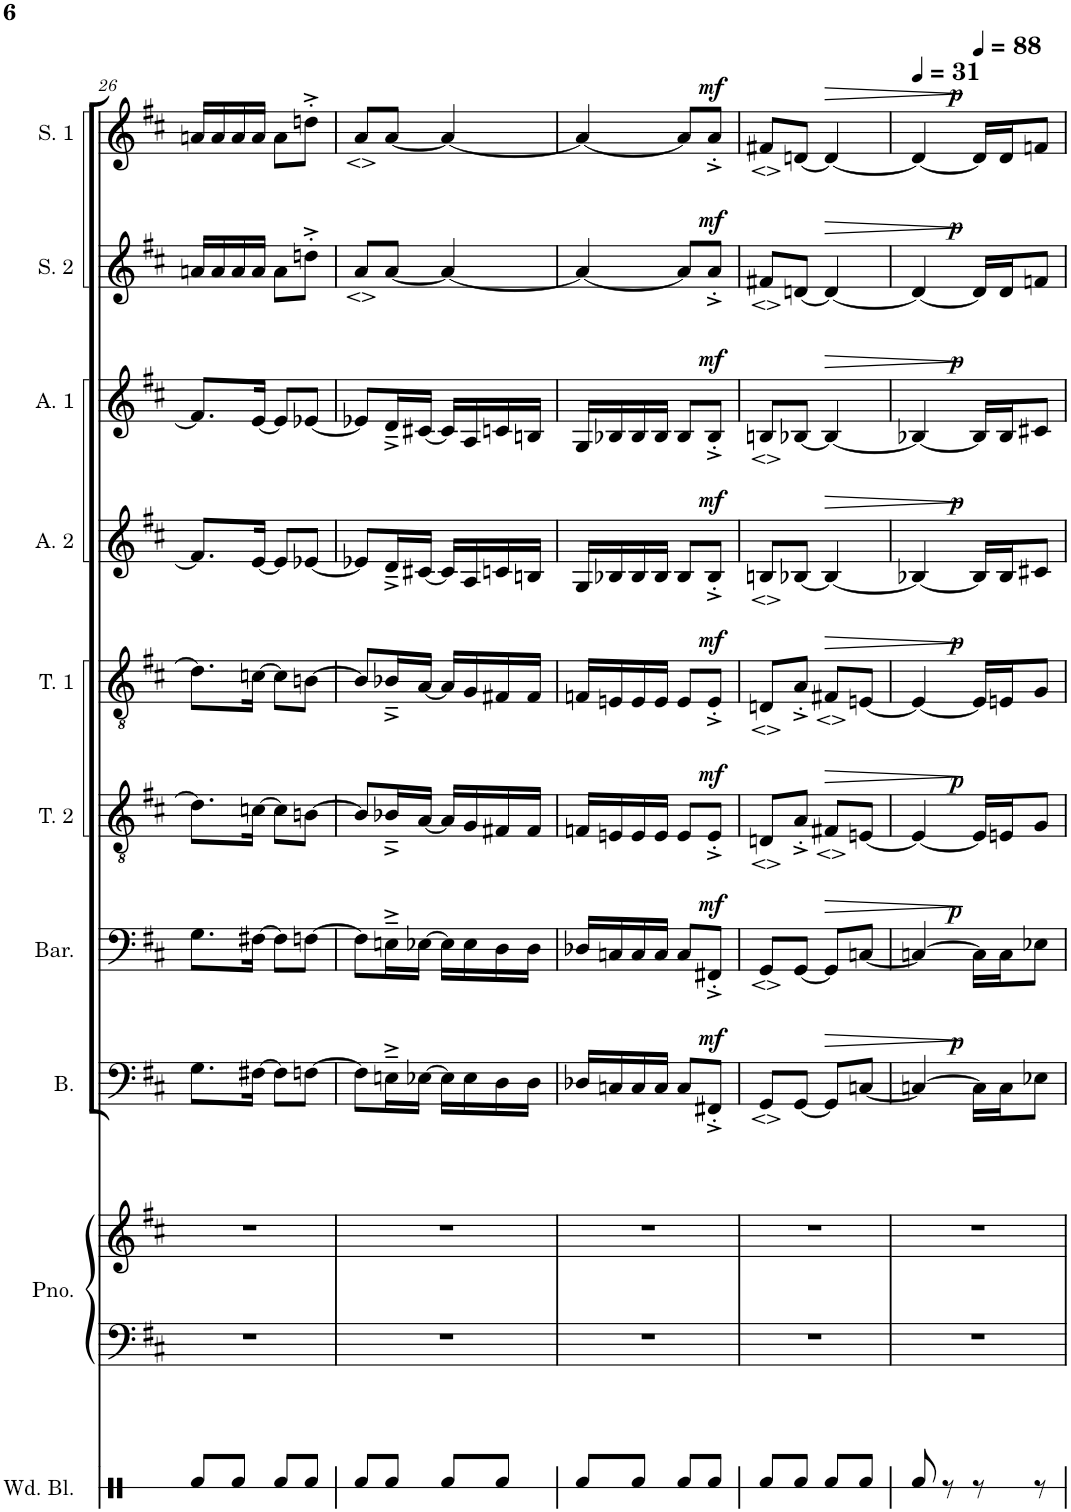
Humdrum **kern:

**kern	**kern	**kern	**kern	**dynam	**kern	**dynam	**kern	**dynam	**kern	**dynam	**kern	**dynam	**kern	**dynam	**kern	**dynam	**kern	**dynam
*part10	*part9	*part9	*part8	*part8	*part7	*part7	*part6	*part6	*part5	*part5	*part4	*part4	*part3	*part3	*part2	*part2	*part1	*part1
*staff11	*staff10	*staff9	*staff8	*staff8	*staff7	*staff7	*staff6	*staff6	*staff5	*staff5	*staff4	*staff4	*staff3	*staff3	*staff2	*staff2	*staff1	*staff1
*I"Wood Blocks	*I"Piano	*	*I"Bass	*	*I"Baritone	*	*I"Tenor 2	*	*I"Tenor 1	*	*I"Alto 2	*	*I"Alto 1	*	*I"Soprano 2	*	*I"Soprano 1	*
*I'Wd. Bl.	*I'Pno.	*	*I'B.	*	*I'Bar.	*	*I'T. 2	*	*I'T. 1	*	*I'A. 2	*	*I'A. 1	*	*I'S. 2	*	*I'S. 1	*
!!LO:PB:g=z
*clefX	*clefF4	*clefG2	*clefF4	*	*clefF4	*	*clefGv2	*	*clefGv2	*	*clefG2	*	*clefG2	*	*clefG2	*	*clefG2	*
*k[]	*k[f#c#]	*k[f#c#]	*k[f#c#]	*	*k[f#c#]	*	*k[f#c#]	*	*k[f#c#]	*	*k[f#c#]	*	*k[f#c#]	*	*k[f#c#]	*	*k[f#c#]	*
*M2/4	*M2/4	*M2/4	*M2/4	*	*M2/4	*	*M2/4	*	*M2/4	*	*M2/4	*	*M2/4	*	*M2/4	*	*M2/4	*
=26	=26	=26	=26	=26	=26	=26	=26	=26	=26	=26	=26	=26	=26	=26	=26	=26	=26	=26
8Rf/L	2r	2r	8.G\L	.	8.G\L	.	8.d-\L]	.	8.d-\L]	.	8.f/L]	.	8.f/L]	.	16an/LL	.	16an/LL	.
.	.	.	.	.	.	.	.	.	.	.	.	.	.	.	16a/	.	16a/	.
8Rf/J	.	.	.	.	.	.	.	.	.	.	.	.	.	.	16a/	.	16a/	.
.	.	.	[16F#X\Jk	.	[16F#X\Jk	.	[16cn\Jk	.	[16cn\Jk	.	[16e/Jk	.	[16e/Jk	.	16a/JJ	.	16a/JJ	.
8Rf/L	.	.	8F#\L]	.	8F#\L]	.	8c\L]	.	8c\L]	.	8e/L]	.	8e/L]	.	8a\L	.	8a\L	.
8Rf/J	.	.	[8Fn\J	.	[8Fn\J	.	[8Bn\J	.	[8Bn\J	.	[8e-X/J	.	[8e-X/J	.	8ddn^'\J	.	8ddn^'\J	.
=27	=27	=27	=27	=27	=27	=27	=27	=27	=27	=27	=27	=27	=27	=27	=27	=27	=27	=27
8Rf/L	2r	2r	8F\L]	.	8F\L]	.	8B/L]	.	8B/L]	.	8e-X/L]	.	8e-X/L]	.	8a/L	.	8a/L	.
8Rf/J	.	.	16En~^\L	.	16En~^\L	.	16B-X~^/L	.	16B-X~^/L	.	16d~^/L	.	16d~^/L	.	[8a/J	.	[8a/J	.
.	.	.	[16E-X\JJ	.	[16E-X\JJ	.	[16A/JJ	.	[16A/JJ	.	[16c#X/JJ	.	[16c#X/JJ	.	.	.	.	.
8Rf/L	.	.	16E-\LL]	.	16E-\LL]	.	16A/LL]	.	16A/LL]	.	16c#/LL]	.	16c#/LL]	.	4a/_	.	4a/_	.
.	.	.	16E-\	.	16E-\	.	16G/	.	16G/	.	16A/	.	16A/	.	.	.	.	.
8Rf/J	.	.	16D\	.	16D\	.	16F#X/	.	16F#X/	.	16cn/	.	16cn/	.	.	.	.	.
.	.	.	16D\JJ	.	16D\JJ	.	16F#/JJ	.	16F#/JJ	.	16Bn/JJ	.	16Bn/JJ	.	.	.	.	.
=28	=28	=28	=28	=28	=28	=28	=28	=28	=28	=28	=28	=28	=28	=28	=28	=28	=28	=28
8Rf/L	2r	2r	16D-X/LL	.	16D-X/LL	.	16Fn/LL	.	16Fn/LL	.	16G/LL	.	16G/LL	.	4a/_	.	4a/_	.
.	.	.	16Cn/	.	16Cn/	.	16En/	.	16En/	.	16B-X/	.	16B-X/	.	.	.	.	.
8Rf/J	.	.	16C/	.	16C/	.	16E/	.	16E/	.	16B-/	.	16B-/	.	.	.	.	.
.	.	.	16C/JJ	.	16C/JJ	.	16E/JJ	.	16E/JJ	.	16B-/JJ	.	16B-/JJ	.	.	.	.	.
8Rf/L	.	.	8C/L	.	8C/L	.	8E/L	.	8E/L	.	8B-/L	.	8B-/L	.	8a/L]	.	8a/L]	.
!	!	!	!	!LO:DY:a	!	!LO:DY:a	!	!LO:DY:a	!	!LO:DY:a	!	!LO:DY:a	!	!LO:DY:a	!	!LO:DY:a	!	!LO:DY:a
8Rf/J	.	.	8FF#X^'/J	mf	8FF#X^'/J	mf	8E^'/J	mf	8E^'/J	mf	8B-^'/J	mf	8B-^'/J	mf	8a^'/J	mf	8a^'/J	mf
=29	=29	=29	=29	=29	=29	=29	=29	=29	=29	=29	=29	=29	=29	=29	=29	=29	=29	=29
8Rf/L	2r	2r	8GG/L	.	8GG/L	.	8Dn/L	.	8Dn/L	.	8Bn/L	.	8Bn/L	.	8f#X/L	.	8f#X/L	.
8Rf/J	.	.	[8GG/J	.	[8GG/J	.	8A^'/J	.	8A^'/J	.	[8B-X/J	.	[8B-X/J	.	[8dn/J	.	[8dn/J	.
!	!	!	!	!LO:HP:b	!	!LO:HP:b	!	!LO:HP:b	!	!LO:HP:b	!	!LO:HP:b	!	!LO:HP:b	!	!LO:HP:b	!	!LO:HP:b
8Rf/L	.	.	8GG/L]	>	8GG/L]	>	8F#X/L	>	8F#X/L	>	4B-/_	>	4B-/_	>	4d/_	>	4d/_	>
8Rf/J	.	.	[8Cn/J	.	[8Cn/J	.	[8En/J	.	[8En/J	.	.	.	.	.	.	.	.	.
=30	=30	=30	=30	=30	=30	=30	=30	=30	=30	=30	=30	=30	=30	=30	=30	=30	=30	=30
*	*	*	*	*	*	*	*	*	*	*	*	*	*	*	*	*	*MM31	*
*	*	*	*^	*	*^	*	*^	*	*^	*	*^	*	*^	*	*^	*	*^	*
8Rf/	2r	2r	4Cn/_	8ryy	.	4Cn/_	8ryy	.	4E/_	8ryy	.	4E/_	8ryy	.	4B-X/_	8ryy	.	4B-X/_	8ryy	.	4d/_	8ryy	.	4d/_	8ryy	.
!	!	!	!	!	!LO:DY:a	!	!	!LO:DY:a	!	!	!LO:DY:a	!	!	!LO:DY:a	!	!	!LO:DY:a	!	!	!LO:DY:a	!	!	!LO:DY:a	!	!	!LO:DY:a
8r	.	.	.	4.ryy	p	.	4.ryy	p	.	4.ryy	p	.	4.ryy	p	.	4.ryy	p	.	4.ryy	p	.	4.ryy	p	.	4.ryy	p
*	*	*	*	*	*	*	*	*	*	*	*	*	*	*	*	*	*	*	*	*	*	*	*	*MM88	*	*
8r	.	.	16C\LL]	.	]	16C\LL]	.	]	16E/LL]	.	]	16E/LL]	.	]	16B-/LL]	.	]	16B-/LL]	.	]	16d/LL]	.	]	16d/LL]	.	]
.	.	.	16C\J	.	.	16C\J	.	.	16En/J	.	.	16En/J	.	.	16B-/J	.	.	16B-/J	.	.	16d/J	.	.	16d/J	.	.
8r	.	.	8E-X\J	.	.	8E-X\J	.	.	8G/J	.	.	8G/J	.	.	8c#X/J	.	.	8c#X/J	.	.	8fn/J	.	.	8fn/J	.	.
*	*	*	*v	*v	*	*	*	*	*v	*v	*	*v	*v	*	*v	*v	*	*v	*v	*	*v	*v	*	*v	*v	*
*	*	*	*	*	*v	*v	*	*	*	*	*	*	*	*	*	*	*	*	*
=	=	=	=	=	=	=	=	=	=	=	=	=	=	=	=	=	=	=
*-	*-	*-	*-	*-	*-	*-	*-	*-	*-	*-	*-	*-	*-	*-	*-	*-	*-	*-
